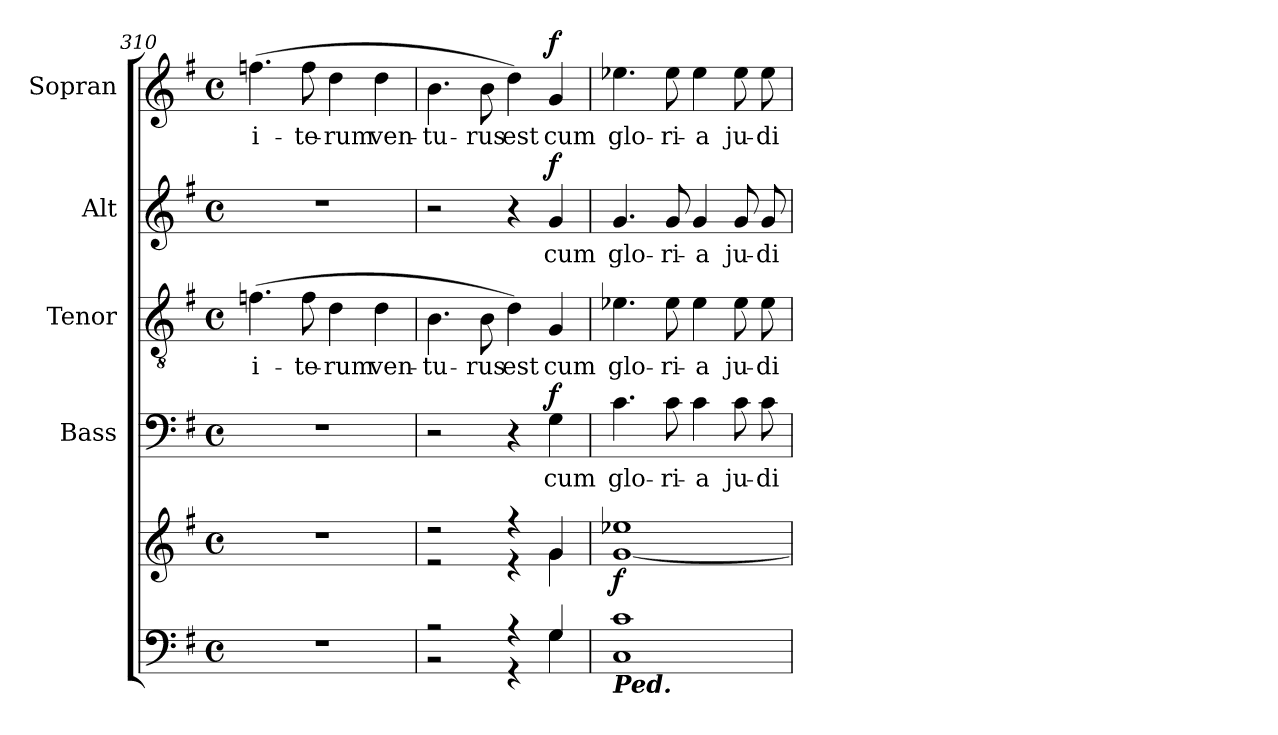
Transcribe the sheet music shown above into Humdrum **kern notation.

**kern	**kern	**dynam	**kern	**text	**dynam	**kern	**text	**kern	**text	**dynam	**kern	**text	**dynam
*part5	*part5	*part5	*part4	*part4	*part4	*part3	*part3	*part2	*part2	*part2	*part1	*part1	*part1
*staff6	*staff5	*staff5/6	*staff4	*staff4	*staff4	*staff3	*staff3	*staff2	*staff2	*staff2	*staff1	*staff1	*staff1
*	*	*	*I"Bass	*	*	*I"Tenor	*	*I"Alt	*	*	*I"Sopran	*	*
*	*	*	*I'B.	*	*	*I'T.	*	*I'A.	*	*	*I'S.	*	*
!!LO:LB:g=z
*clefF4	*clefG2	*	*clefF4	*	*	*clefGv2	*	*clefG2	*	*	*clefG2	*	*
*k[f#]	*k[f#]	*	*k[f#]	*	*	*k[f#]	*	*k[f#]	*	*	*k[f#]	*	*
*G:	*G:	*	*G:	*	*	*G:	*	*G:	*	*	*G:	*	*
*M4/4	*M4/4	*	*M4/4	*	*	*M4/4	*	*M4/4	*	*	*M4/4	*	*
*met(c)	*met(c)	*	*met(c)	*	*	*met(c)	*	*met(c)	*	*	*met(c)	*	*
=310	=310	=310	=310	=310	=310	=310	=310	=310	=310	=310	=310	=310	=310
!	!	!	!	!	!	!	!LO:LY:b	!	!	!	!	!LO:LY:b	!
1r	1r	.	1r	.	.	(>4.fn\	i-	1r	.	.	(>4.ffn\	i-	.
!	!	!	!	!	!	!	!LO:LY:b	!	!	!	!	!LO:LY:b	!
.	.	.	.	.	.	8f\	-te-	.	.	.	8ff\	-te-	.
!	!	!	!	!	!	!	!LO:LY:b	!	!	!	!	!LO:LY:b	!
.	.	.	.	.	.	4d\	-rum	.	.	.	4dd\	-rum	.
!	!	!	!	!	!	!	!LO:LY:b	!	!	!	!	!LO:LY:b	!
.	.	.	.	.	.	4d\	ven-	.	.	.	4dd\	ven-	.
=311	=311	=311	=311	=311	=311	=311	=311	=311	=311	=311	=311	=311	=311
*^	*^	*	*	*	*	*	*	*	*	*	*	*	*
!	!	!	!	!	!	!	!	!	!LO:LY:b	!	!	!	!	!LO:LY:b	!
2r	2r	2r	2r	.	2r	.	.	4.B\	-tu-	2r	.	.	4.b\	-tu-	.
!	!	!	!	!	!	!	!	!	!LO:LY:b	!	!	!	!	!LO:LY:b	!
.	.	.	.	.	.	.	.	8B\	-rus	.	.	.	8b\	-rus	.
!	!	!	!	!	!	!	!	!	!LO:LY:b	!	!	!	!	!LO:LY:b	!
4r	4r	4r	4r	.	4r	.	.	4d\)	est	4r	.	.	4dd\)	est	.
!	!	!	!	!	!	!LO:LY:b	!LO:DY:a	!	!LO:LY:b	!	!LO:LY:b	!LO:DY:a	!	!LO:LY:b	!LO:DY:a
4G/	4G\	4g/	4g\	.	4G\	cum	f	4G/	cum	4g/	cum	f	4g/	cum	f
=312	=312	=312	=312	=312	=312	=312	=312	=312	=312	=312	=312	=312	=312	=312	=312
!LO:TX:b:Bi:t=Ped.	!	!	!	!	!	!	!	!	!	!	!	!	!	!	!
!	!	!	!	!LO:DY:b	!	!LO:LY:b	!	!	!LO:LY:b	!	!LO:LY:b	!	!	!LO:LY:b	!
1c	1C	1ee-X	[<1g	f	4.c\	glo-	.	4.e-X\	glo-	4.g/	glo-	.	4.ee-X\	glo-	.
!	!	!	!	!	!	!LO:LY:b	!	!	!LO:LY:b	!	!LO:LY:b	!	!	!LO:LY:b	!
.	.	.	.	.	8c\	-ri-	.	8e-\	-ri-	8g/	-ri-	.	8ee-\	-ri-	.
!	!	!	!	!	!	!LO:LY:b	!	!	!LO:LY:b	!	!LO:LY:b	!	!	!LO:LY:b	!
.	.	.	.	.	4c\	-a	.	4e-\	-a	4g/	-a	.	4ee-\	-a	.
!	!	!	!	!	!	!LO:LY:b	!	!	!LO:LY:b	!	!LO:LY:b	!	!	!LO:LY:b	!
.	.	.	.	.	8c\	ju-	.	8e-\	ju-	8g/	ju-	.	8ee-\	ju-	.
!	!	!	!	!	!	!LO:LY:b	!	!	!LO:LY:b	!	!LO:LY:b	!	!	!LO:LY:b	!
.	.	.	.	.	8c\	-di-	.	8e-\	-di-	8g/	-di-	.	8ee-\	-di-	.
*v	*v	*	*	*	*	*	*	*	*	*	*	*	*	*	*
*	*v	*v	*	*	*	*	*	*	*	*	*	*	*	*
=	=	=	=	=	=	=	=	=	=	=	=	=	=
*-	*-	*-	*-	*-	*-	*-	*-	*-	*-	*-	*-	*-	*-
